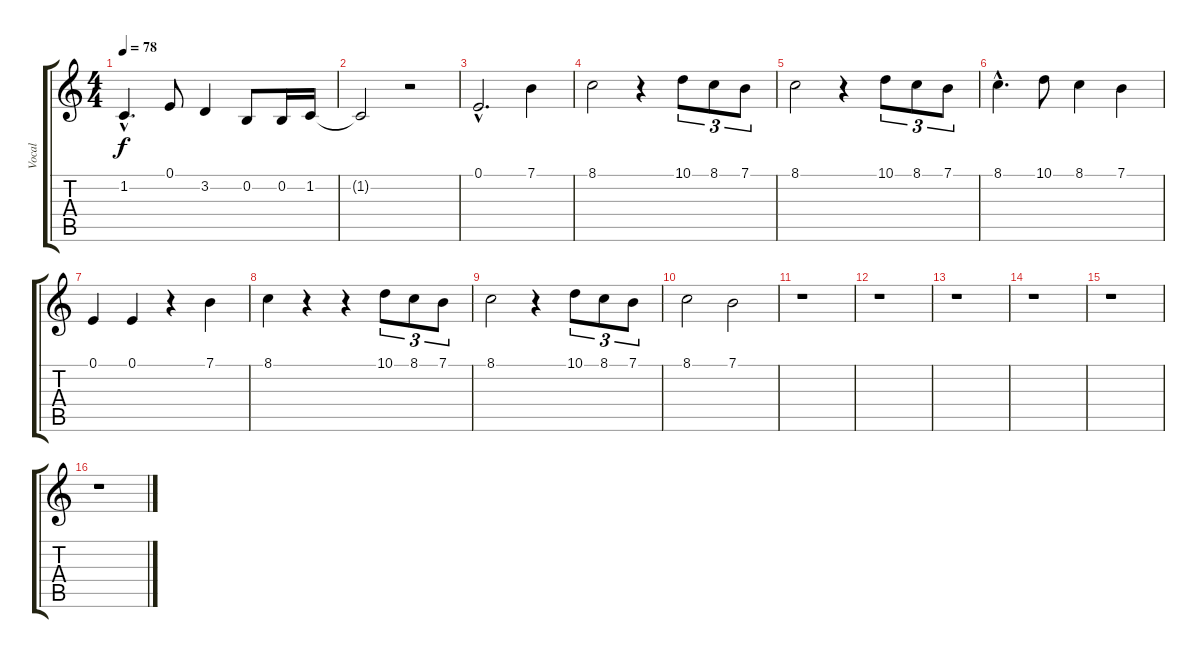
\track ("Vocal" "Vocal") {instrument altosax}
\staff {score tabs}
\tuning (E4 B3 G3 D3 A2 E2) {hide}
\ts (4 4)
\tempo 78
\clef g2
\ks c
1.2{hac}.4{d dy f} 0.1.8 3.2.4 0.2.8 0.2.16 1.2.16 |
1.2{t}.2 r.2 |
0.1{hac}.2{d} 7.1.4 |
8.1.2 r.4 10.1.8{tu (3 2)} 8.1.8{tu (3 2)} 7.1.8{tu (3 2)} |
8.1.2 r.4 10.1.8{tu (3 2)} 8.1.8{tu (3 2)} 7.1.8{tu (3 2)} |
8.1{hac}.4{d} 10.1.8 8.1.4 7.1.4 |
0.1.4 0.1.4 r.4 7.1.4 |
8.1.4 r.4 r.4 10.1.8{tu (3 2)} 8.1.8{tu (3 2)} 7.1.8{tu (3 2)} |
8.1.2 r.4 10.1.8{tu (3 2)} 8.1.8{tu (3 2)} 7.1.8{tu (3 2)} |
8.1.2 7.1.2 |
r.1 |
r.1 |
r.1 |
r.1 |
r.1 |
r.1
